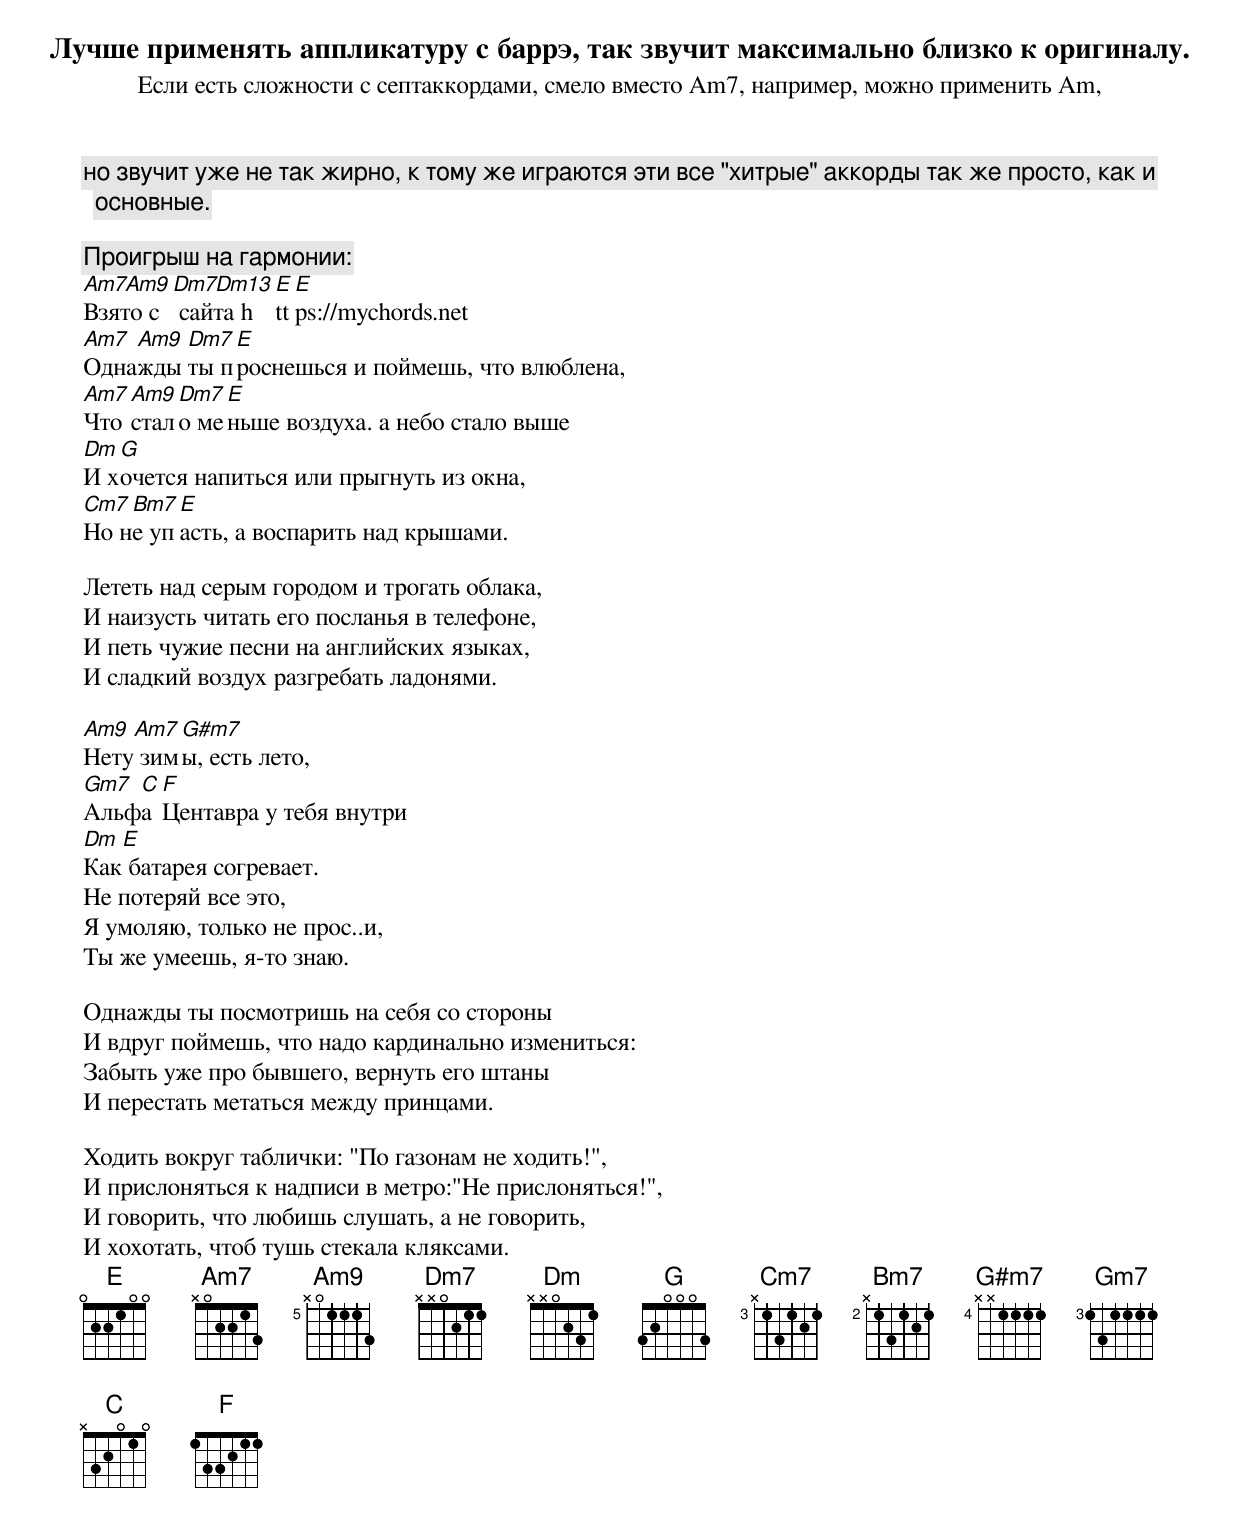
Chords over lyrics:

Лучше применять аппликатуру с баррэ, так звучит максимально близко к оригиналу.
Если есть сложности с септаккордами, смело вместо Am7, например, можно применить Am,
но звучит уже не так жирно, к тому же играются эти все "хитрые" аккорды так же просто, как и основные.

Проигрыш на гармонии:
Am7Am9 Dm7Dm13 E E
Взято с сайта https://mychords.net
Am7 Am9 Dm7 E
Однажды ты проснешься и поймешь, что влюблена,
Am7 Am9 Dm7 E
Что стало меньше воздуха. а небо стало выше
Dm G
И хочется напиться или прыгнуть из окна,
Cm7 Bm7 E
Но не упасть, а воспарить над крышами.

Лететь над серым городом и трогать облака,
И наизусть читать его посланья в телефоне,
И петь чужие песни на английских языках,
И сладкий воздух разгребать ладонями.

Am9 Am7 G#m7
Нету зимы, есть лето,
Gm7 C F
Альфа Центавра у тебя внутри
Dm E
Как батарея согревает.
Не потеряй все это,
Я умоляю, только не прос..и,
Ты же умеешь, я-то знаю.

Однажды ты посмотришь на себя со стороны
И вдруг поймешь, что надо кардинально измениться:
Забыть уже про бывшего, вернуть его штаны
И перестать метаться между принцами.

Ходить вокруг таблички: "По газонам не ходить!",
И прислоняться к надписи в метро:"Не прислоняться!",
И говорить, что любишь слушать, а не говорить,
И хохотать, чтоб тушь стекала кляксами.
